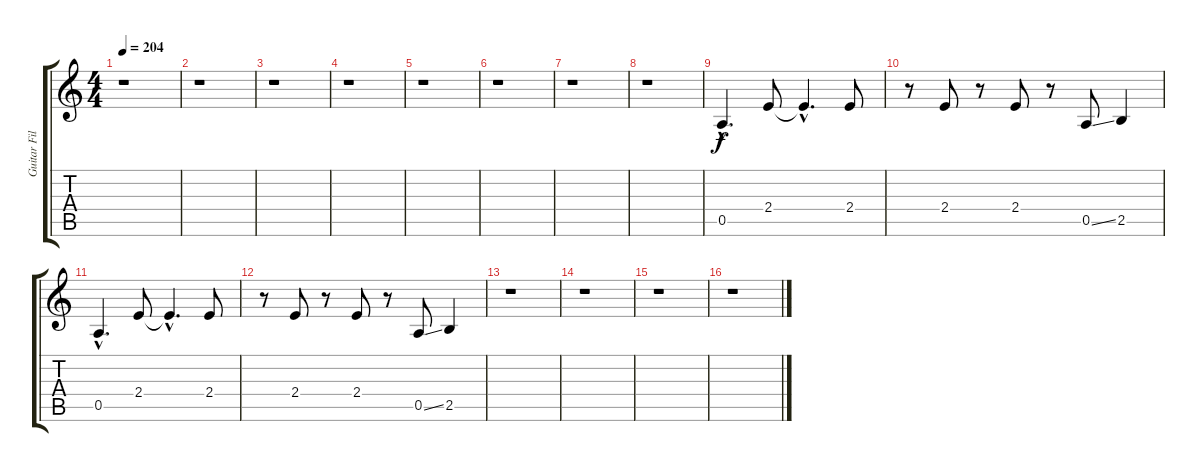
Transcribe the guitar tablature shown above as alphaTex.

\track ("Guitar Fills" "Guitar Fil") {instrument distortionguitar}
\staff {score tabs}
\tuning (E4 B3 G3 D3 A2 E2) {hide}
\ts (4 4)
\tempo 204
\clef g2
\ks c
r.1{dy f} |
r.1 |
r.1 |
r.1 |
r.1 |
r.1 |
r.1 |
r.1 |
0.5{hac}.4{d} 2.4.8 2.4{hac t}.4{d} 2.4.8 |
r.8 2.4.8 r.8 2.4.8 r.8 0.5{ss}.8 2.5.4 |
0.5{hac}.4{d} 2.4.8 2.4{hac t}.4{d} 2.4.8 |
r.8 2.4.8 r.8 2.4.8 r.8 0.5{ss}.8 2.5.4 |
r.1 |
r.1 |
r.1 |
r.1
